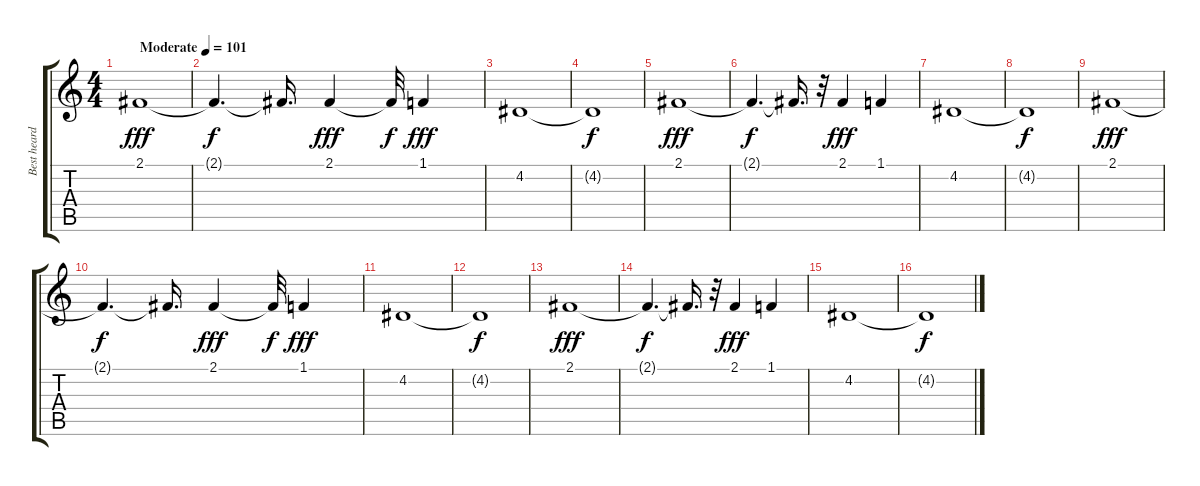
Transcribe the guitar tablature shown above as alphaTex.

\track ("Best heard with Gravis Ultrasound Max" "Best heard") {instrument synthstrings2}
\staff {score tabs}
\tuning (E4 B3 G3 D3 A2 E2) {hide}
\ts (4 4)
\tempo (101 "Moderate")
\clef g2
\ks c
2.1.1{dy fff instrument synthstrings2} |
2.1{t}.4{d dy f} 2.1{t}.16{d} 2.1.4{dy fff} 2.1{t}.32{dy f} 1.1.4{dy fff} |
4.2.1 |
4.2{t}.1{dy f} |
2.1.1{dy fff} |
2.1{t}.4{d dy f} 2.1{t}.16{d} r.32 2.1.4{dy fff} 1.1.4 |
4.2.1 |
4.2{t}.1{dy f} |
2.1.1{dy fff} |
2.1{t}.4{d dy f} 2.1{t}.16{d} 2.1.4{dy fff} 2.1{t}.32{dy f} 1.1.4{dy fff} |
4.2.1 |
4.2{t}.1{dy f} |
2.1.1{dy fff} |
2.1{t}.4{d dy f} 2.1{t}.16{d} r.32 2.1.4{dy fff} 1.1.4 |
4.2.1 |
4.2{t}.1{dy f}
